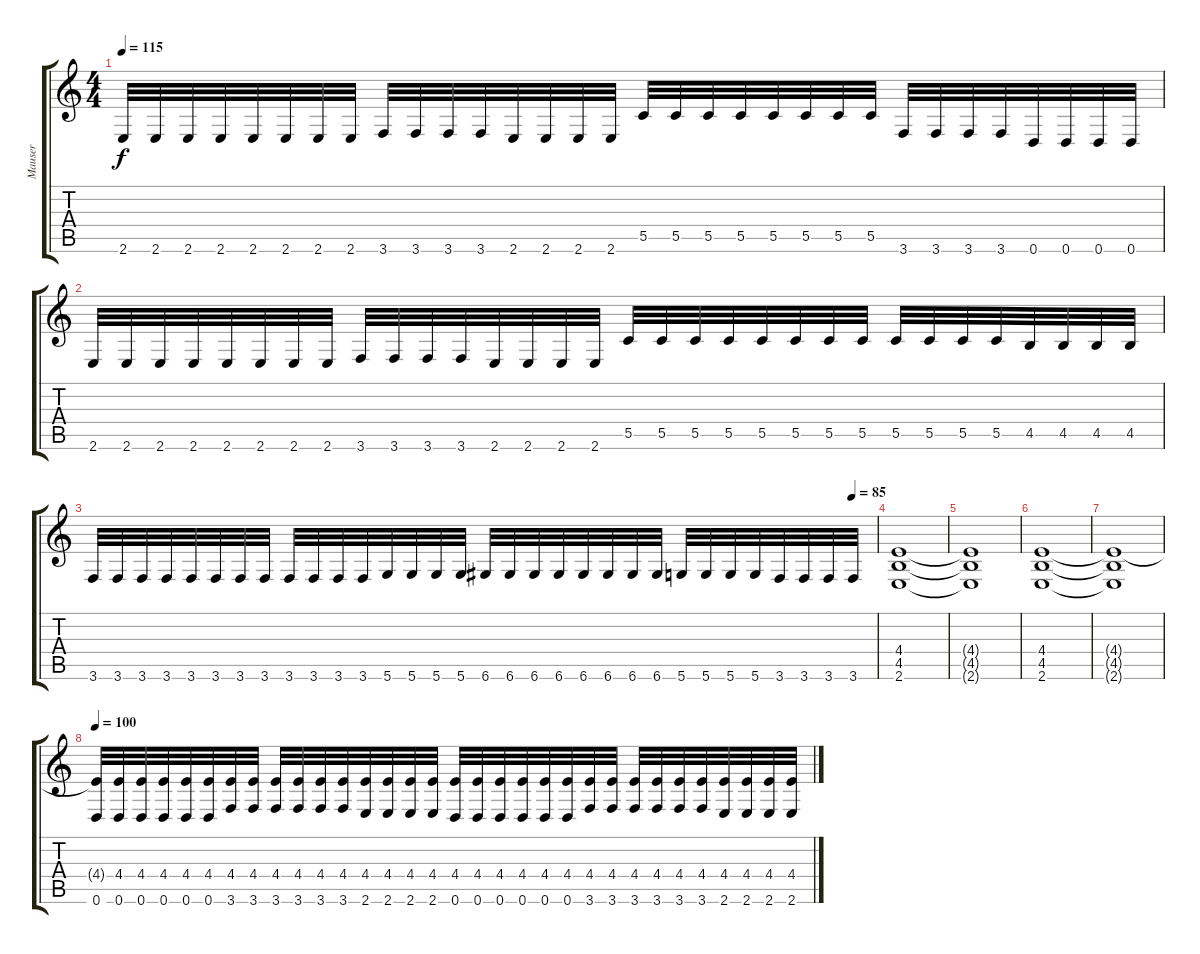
\track ("Mauser" "Mauser") {instrument distortionguitar}
\staff {score tabs}
\tuning (D4 A3 F3 C3 G2 D2) {hide}
\ts (4 4)
\tempo 115
\clef g2
\ks c
2.6.32{dy f} 2.6.32 2.6.32 2.6.32 2.6.32 2.6.32 2.6.32 2.6.32 3.6.32 3.6.32 3.6.32 3.6.32 2.6.32 2.6.32 2.6.32 2.6.32 5.5.32 5.5.32 5.5.32 5.5.32 5.5.32 5.5.32 5.5.32 5.5.32 3.6.32 3.6.32 3.6.32 3.6.32 0.6.32 0.6.32 0.6.32 0.6.32 |
2.6.32 2.6.32 2.6.32 2.6.32 2.6.32 2.6.32 2.6.32 2.6.32 3.6.32 3.6.32 3.6.32 3.6.32 2.6.32 2.6.32 2.6.32 2.6.32 5.5.32 5.5.32 5.5.32 5.5.32 5.5.32 5.5.32 5.5.32 5.5.32 5.5.32 5.5.32 5.5.32 5.5.32 4.5.32 4.5.32 4.5.32 4.5.32 |
\tempo (85 0.96875)
3.6.32 3.6.32 3.6.32 3.6.32 3.6.32 3.6.32 3.6.32 3.6.32 3.6.32 3.6.32 3.6.32 3.6.32 5.6.32 5.6.32 5.6.32 5.6.32 6.6.32 6.6.32 6.6.32 6.6.32 6.6.32 6.6.32 6.6.32 6.6.32 5.6.32 5.6.32 5.6.32 5.6.32 3.6.32 3.6.32 3.6.32 3.6.32 |
(4.4 4.5 2.6).1 |
(4.4{t} 4.5{t} 2.6{t}).1 |
(4.4 4.5 2.6).1 |
(4.4{t} 4.5{t} 2.6{t}).1 |
\tempo 100
(4.4{t} 0.6).32 (4.4 0.6).32 (4.4 0.6).32 (4.4 0.6).32 (4.4 0.6).32 (4.4 0.6).32 (4.4 3.6).32 (4.4 3.6).32 (4.4 3.6).32 (4.4 3.6).32 (4.4 3.6).32 (4.4 3.6).32 (4.4 2.6).32 (4.4 2.6).32 (4.4 2.6).32 (4.4 2.6).32 (4.4 0.6).32 (4.4 0.6).32 (4.4 0.6).32 (4.4 0.6).32 (4.4 0.6).32 (4.4 0.6).32 (4.4 3.6).32 (4.4 3.6).32 (4.4 3.6).32 (4.4 3.6).32 (4.4 3.6).32 (4.4 3.6).32 (4.4 2.6).32 (4.4 2.6).32 (4.4 2.6).32 (4.4 2.6).32
